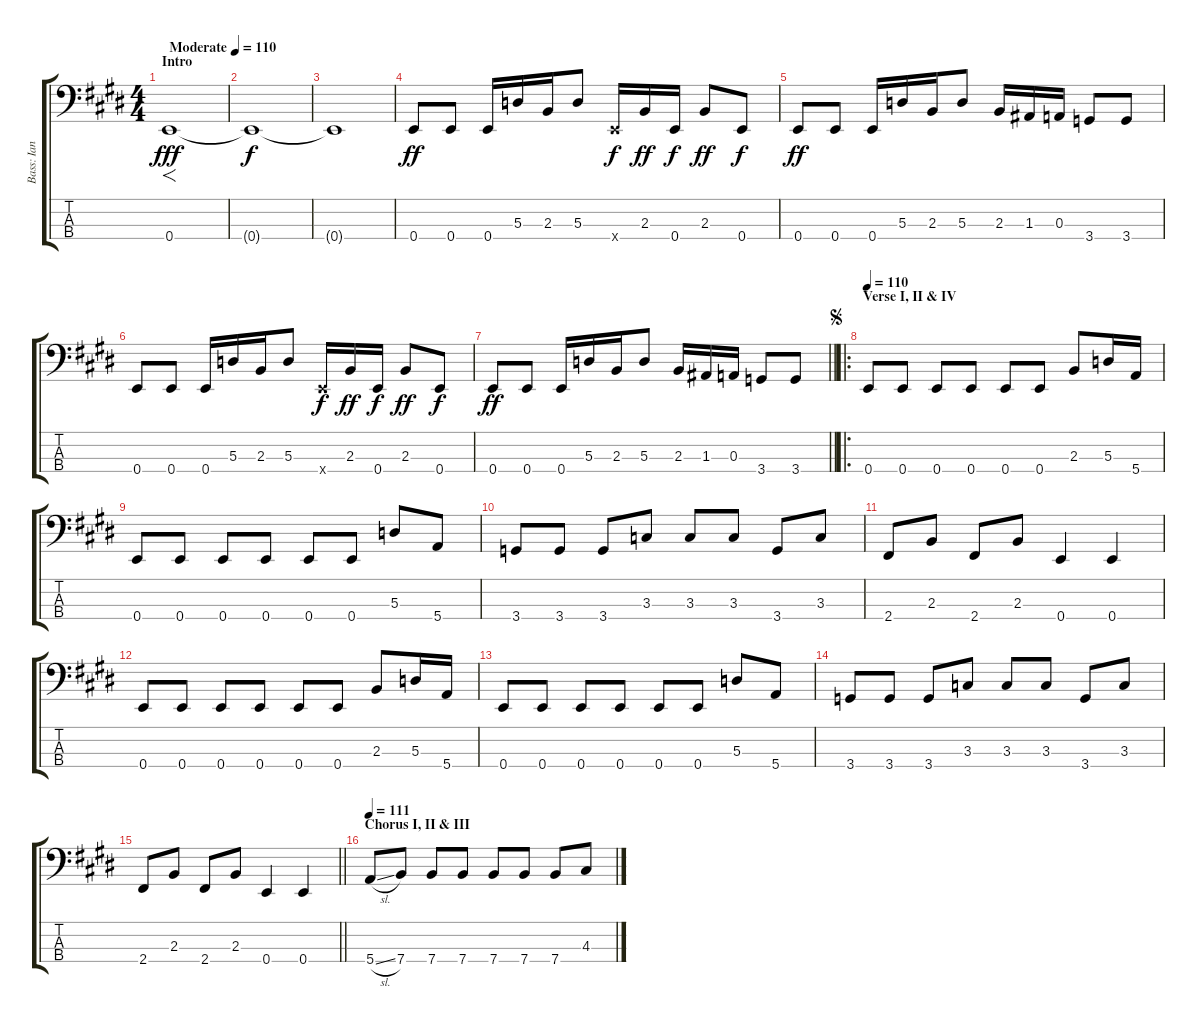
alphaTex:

\track ("Bass: Ian" "Bass: Ian") {instrument electricbassfinger}
\staff {score tabs}
\tuning (G2 D2 A1 E1) {hide}
\ts (4 4)
\section ("" "Intro")
\tempo (110 "Moderate")
\clef f4
\ks e
0.4.1{f dy fff instrument electricbassfinger} |
0.4{t}.1{dy f} |
0.4{t}.1 |
0.4.8{dy ff} 0.4.8 0.4.16 5.3.16 2.3.16 5.3.8 0.4{x}.16{dy f} 2.3.16{dy ff} 0.4.16{dy f} 2.3.8{dy ff} 0.4.8{dy f} |
0.4.8{dy ff} 0.4.8 0.4.16 5.3.16 2.3.16 5.3.8 2.3.16 1.3.16 0.3.16 3.4.8 3.4.8 |
0.4.8 0.4.8 0.4.16 5.3.16 2.3.16 5.3.8 0.4{x}.16{dy f} 2.3.16{dy ff} 0.4.16{dy f} 2.3.8{dy ff} 0.4.8{dy f} |
\barLineRight lightlight
0.4.8{dy ff} 0.4.8 0.4.16 5.3.16 2.3.16 5.3.8 2.3.16 1.3.16 0.3.16 3.4.8 3.4.8 |
\ro
\section ("" "Verse I, II & IV")
\jump segno
\tempo 110
0.4.8 0.4.8 0.4.8 0.4.8 0.4.8 0.4.8 2.3.8 5.3.16 5.4.16 |
0.4.8 0.4.8 0.4.8 0.4.8 0.4.8 0.4.8 5.3.8 5.4.8 |
3.4.8 3.4.8 3.4.8 3.3.8 3.3.8 3.3.8 3.4.8 3.3.8 |
2.4.8 2.3.8 2.4.8 2.3.8 0.4.4 0.4.4 |
0.4.8 0.4.8 0.4.8 0.4.8 0.4.8 0.4.8 2.3.8 5.3.16 5.4.16 |
0.4.8 0.4.8 0.4.8 0.4.8 0.4.8 0.4.8 5.3.8 5.4.8 |
3.4.8 3.4.8 3.4.8 3.3.8 3.3.8 3.3.8 3.4.8 3.3.8 |
\barLineRight lightlight
2.4.8 2.3.8 2.4.8 2.3.8 0.4.4 0.4.4 |
\section ("" "Chorus I, II & III")
\tempo 111
5.4{sl}.8 7.4.8 7.4.8 7.4.8 7.4.8 7.4.8 7.4.8 4.3.8
